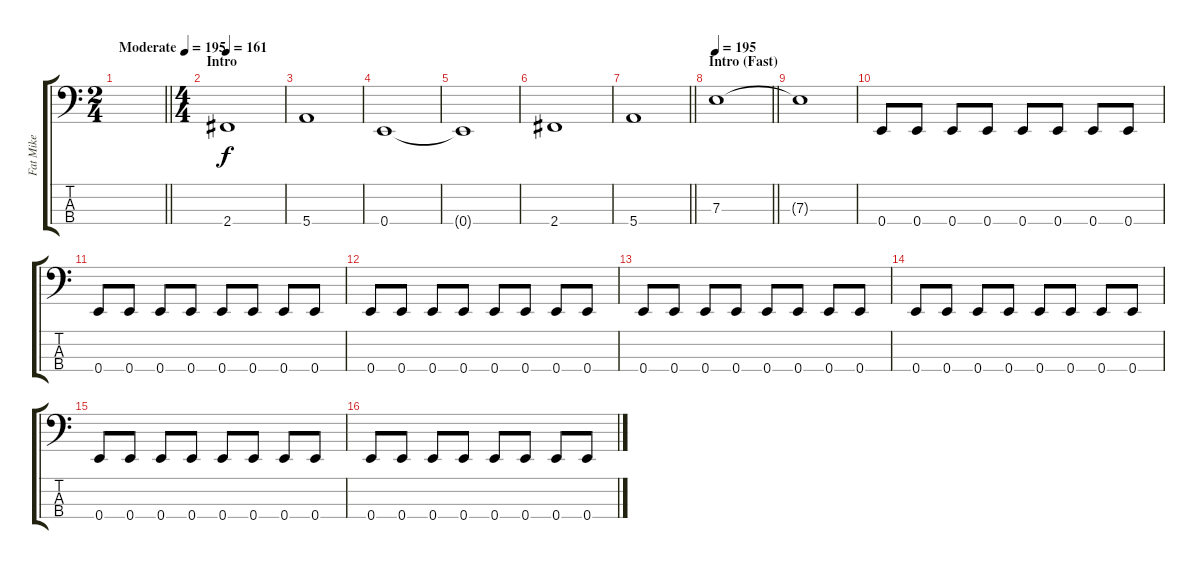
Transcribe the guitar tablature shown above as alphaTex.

\track ("Fat Mike" "Fat Mike") {instrument electricbassfinger}
\staff {score tabs}
\tuning (G2 D2 A1 E1) {hide}
\ts (2 4)
\tempo (195 "Moderate")
\clef f4
\barLineRight lightlight
\ks c
|
\ts (4 4)
\section ("" "Intro")
\tempo 161
2.4.1 |
5.4.1 |
0.4.1 |
0.4{t}.1 |
2.4.1 |
\barLineRight lightlight
5.4.1 |
\section ("" "Intro (Fast)")
\tempo 195
\barLineRight lightlight
7.3.1 |
7.3{t}.1 |
0.4.8 0.4.8 0.4.8 0.4.8 0.4.8 0.4.8 0.4.8 0.4.8 |
0.4.8 0.4.8 0.4.8 0.4.8 0.4.8 0.4.8 0.4.8 0.4.8 |
0.4.8 0.4.8 0.4.8 0.4.8 0.4.8 0.4.8 0.4.8 0.4.8 |
0.4.8 0.4.8 0.4.8 0.4.8 0.4.8 0.4.8 0.4.8 0.4.8 |
0.4.8 0.4.8 0.4.8 0.4.8 0.4.8 0.4.8 0.4.8 0.4.8 |
0.4.8 0.4.8 0.4.8 0.4.8 0.4.8 0.4.8 0.4.8 0.4.8 |
0.4.8 0.4.8 0.4.8 0.4.8 0.4.8 0.4.8 0.4.8 0.4.8
